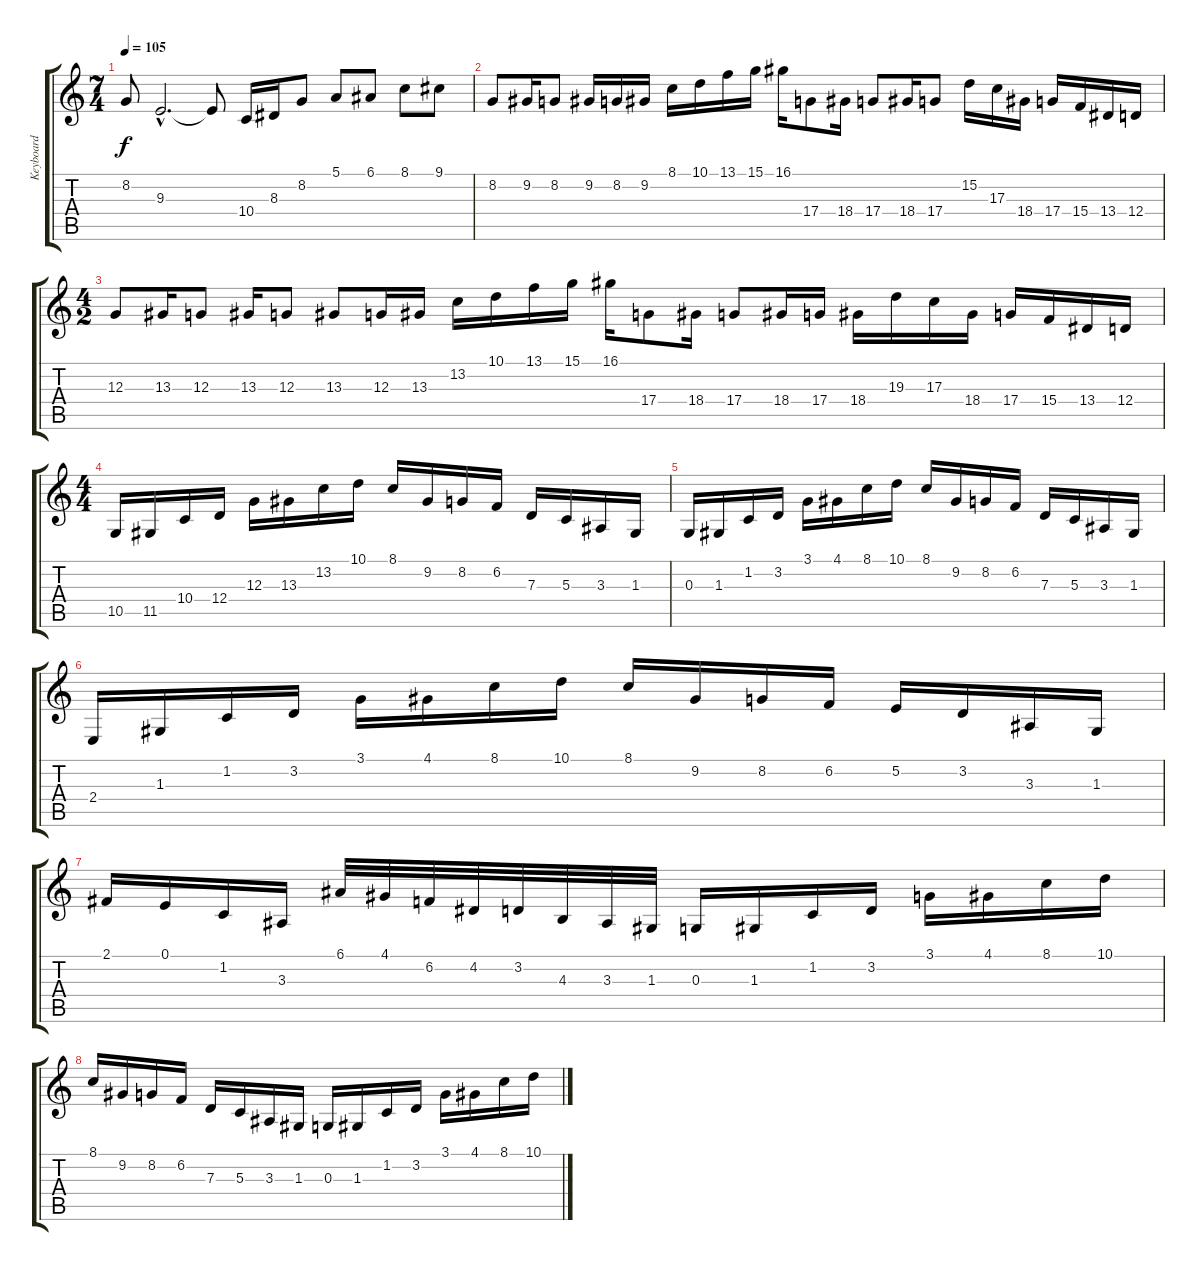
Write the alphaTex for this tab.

\track ("Keyboard" "Keyboard") {instrument pad1newage}
\staff {score tabs}
\tuning (E4 B3 G3 D3 A2 E2) {hide}
\ts (7 4)
\tempo 105
\clef g2
\ks c
8.2{t}.8{dy f} 9.3{hac}.2{d} 9.3{t}.8 10.4.16 8.3.16 8.2.8 5.1.8 6.1.8 8.1.8 9.1.8 |
8.2.8 9.2.16 8.2.8 9.2.16 8.2.16 9.2.16 8.1.16 10.1.16 13.1.16 15.1.16 16.1.16 17.4.8 18.4.16 17.4.8 18.4.16 17.4.8 15.2.16 17.3.16 18.4.16 17.4.16 15.4.16 13.4.16 12.4.16 |
\ts (4 2)
12.3.8 13.3.16 12.3.8 13.3.16 12.3.8 13.3.8 12.3.16 13.3.16 13.2.16 10.1.16 13.1.16 15.1.16 16.1.16 17.4.8 18.4.16 17.4.8 18.4.16 17.4.16 18.4.16 19.3.16 17.3.16 18.4.16 17.4.16 15.4.16 13.4.16 12.4.16 |
\ts (4 4)
10.5.16 11.5.16 10.4.16 12.4.16 12.3.16 13.3.16 13.2.16 10.1.16 8.1.16 9.2.16 8.2.16 6.2.16 7.3.16 5.3.16 3.3.16 1.3.16 |
0.3.16 1.3.16 1.2.16 3.2.16 3.1.16 4.1.16 8.1.16 10.1.16 8.1.16 9.2.16 8.2.16 6.2.16 7.3.16 5.3.16 3.3.16 1.3.16 |
2.4.16 1.3.16 1.2.16 3.2.16 3.1.16 4.1.16 8.1.16 10.1.16 8.1.16 9.2.16 8.2.16 6.2.16 5.2.16 3.2.16 3.3.16 1.3.16 |
2.1.16 0.1.16 1.2.16 3.3.16 6.1.32 4.1.32 6.2.32 4.2.32 3.2.32 4.3.32 3.3.32 1.3.32 0.3.16 1.3.16 1.2.16 3.2.16 3.1.16 4.1.16 8.1.16 10.1.16 |
8.1.16 9.2.16 8.2.16 6.2.16 7.3.16 5.3.16 3.3.16 1.3.16 0.3.16 1.3.16 1.2.16 3.2.16 3.1.16 4.1.16 8.1.16 10.1.16
